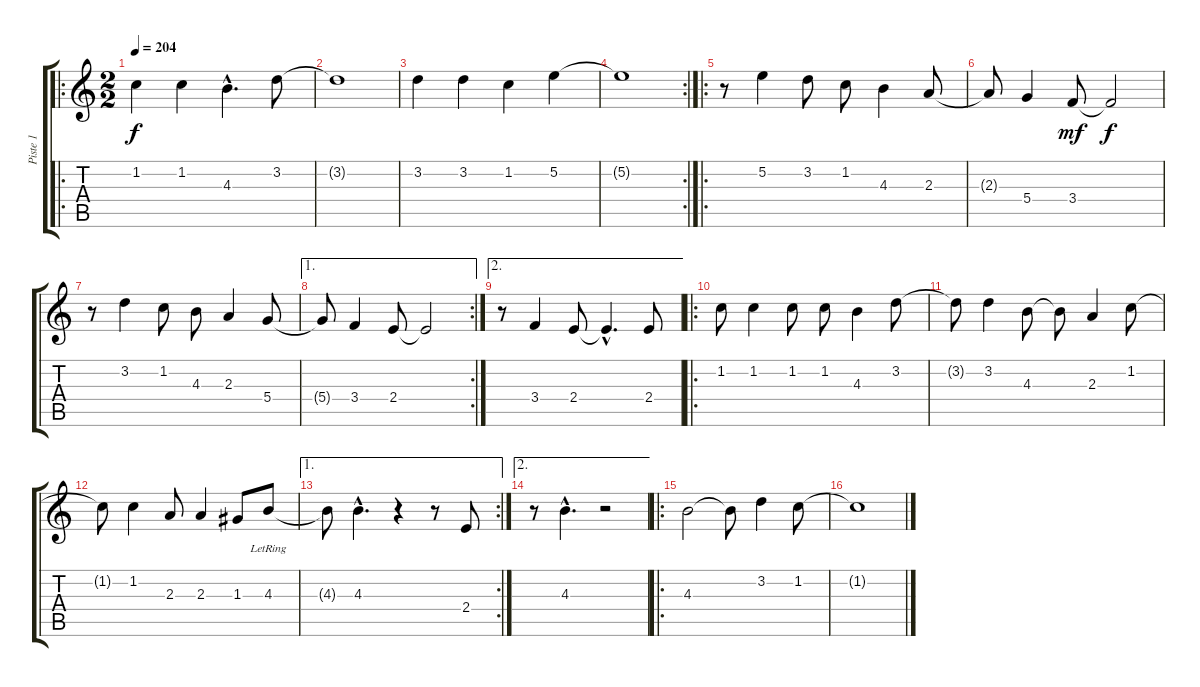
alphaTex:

\track ("Piste 1" "Piste 1") {instrument acousticguitarnylon}
\staff {score tabs}
\tuning (E4 B3 G3 D3 A2 E2) {hide}
\ro
\ts (2 2)
\tempo 204
\clef g2
\ks c
1.2.4{dy f instrument acousticguitarnylon} 1.2.4 4.3{hac}.4{d} 3.2.8 |
3.2{t}.1 |
3.2.4 3.2.4 1.2.4 5.2.4 |
\rc 2
5.2{t}.1 |
\ro
r.8 5.2.4 3.2.8 1.2.8 4.3.4 2.3.8 |
2.3{t}.8 5.4.4 3.4.8{dy mf} 3.4{t}.2{dy f} |
r.8 3.2.4 1.2.8 4.3.8 2.3.4 5.4.8 |
\ae 1
\rc 2
5.4{t}.8 3.4.4 2.4.8 2.4{t}.2 |
\ae 2
r.8 3.4.4 2.4.8 2.4{hac t}.4{d} 2.4.8 |
\ro
1.2.8 1.2.4 1.2.8 1.2.8 4.3.4 3.2.8 |
3.2{t}.8 3.2.4 4.3.8 4.3{t}.8 2.3.4 1.2.8 |
1.2{t}.8 1.2.4 2.3.8 2.3.4 1.3.8 4.3{lr}.8 |
\ae 1
\rc 2
4.3{t}.8 4.3{hac}.4{d} r.4 r.8 2.4.8 |
\ae 2
r.8 4.3{hac}.4{d} r.2 |
\ro
4.3.2 4.3{t}.8 3.2.4 1.2.8 |
1.2{t}.1
